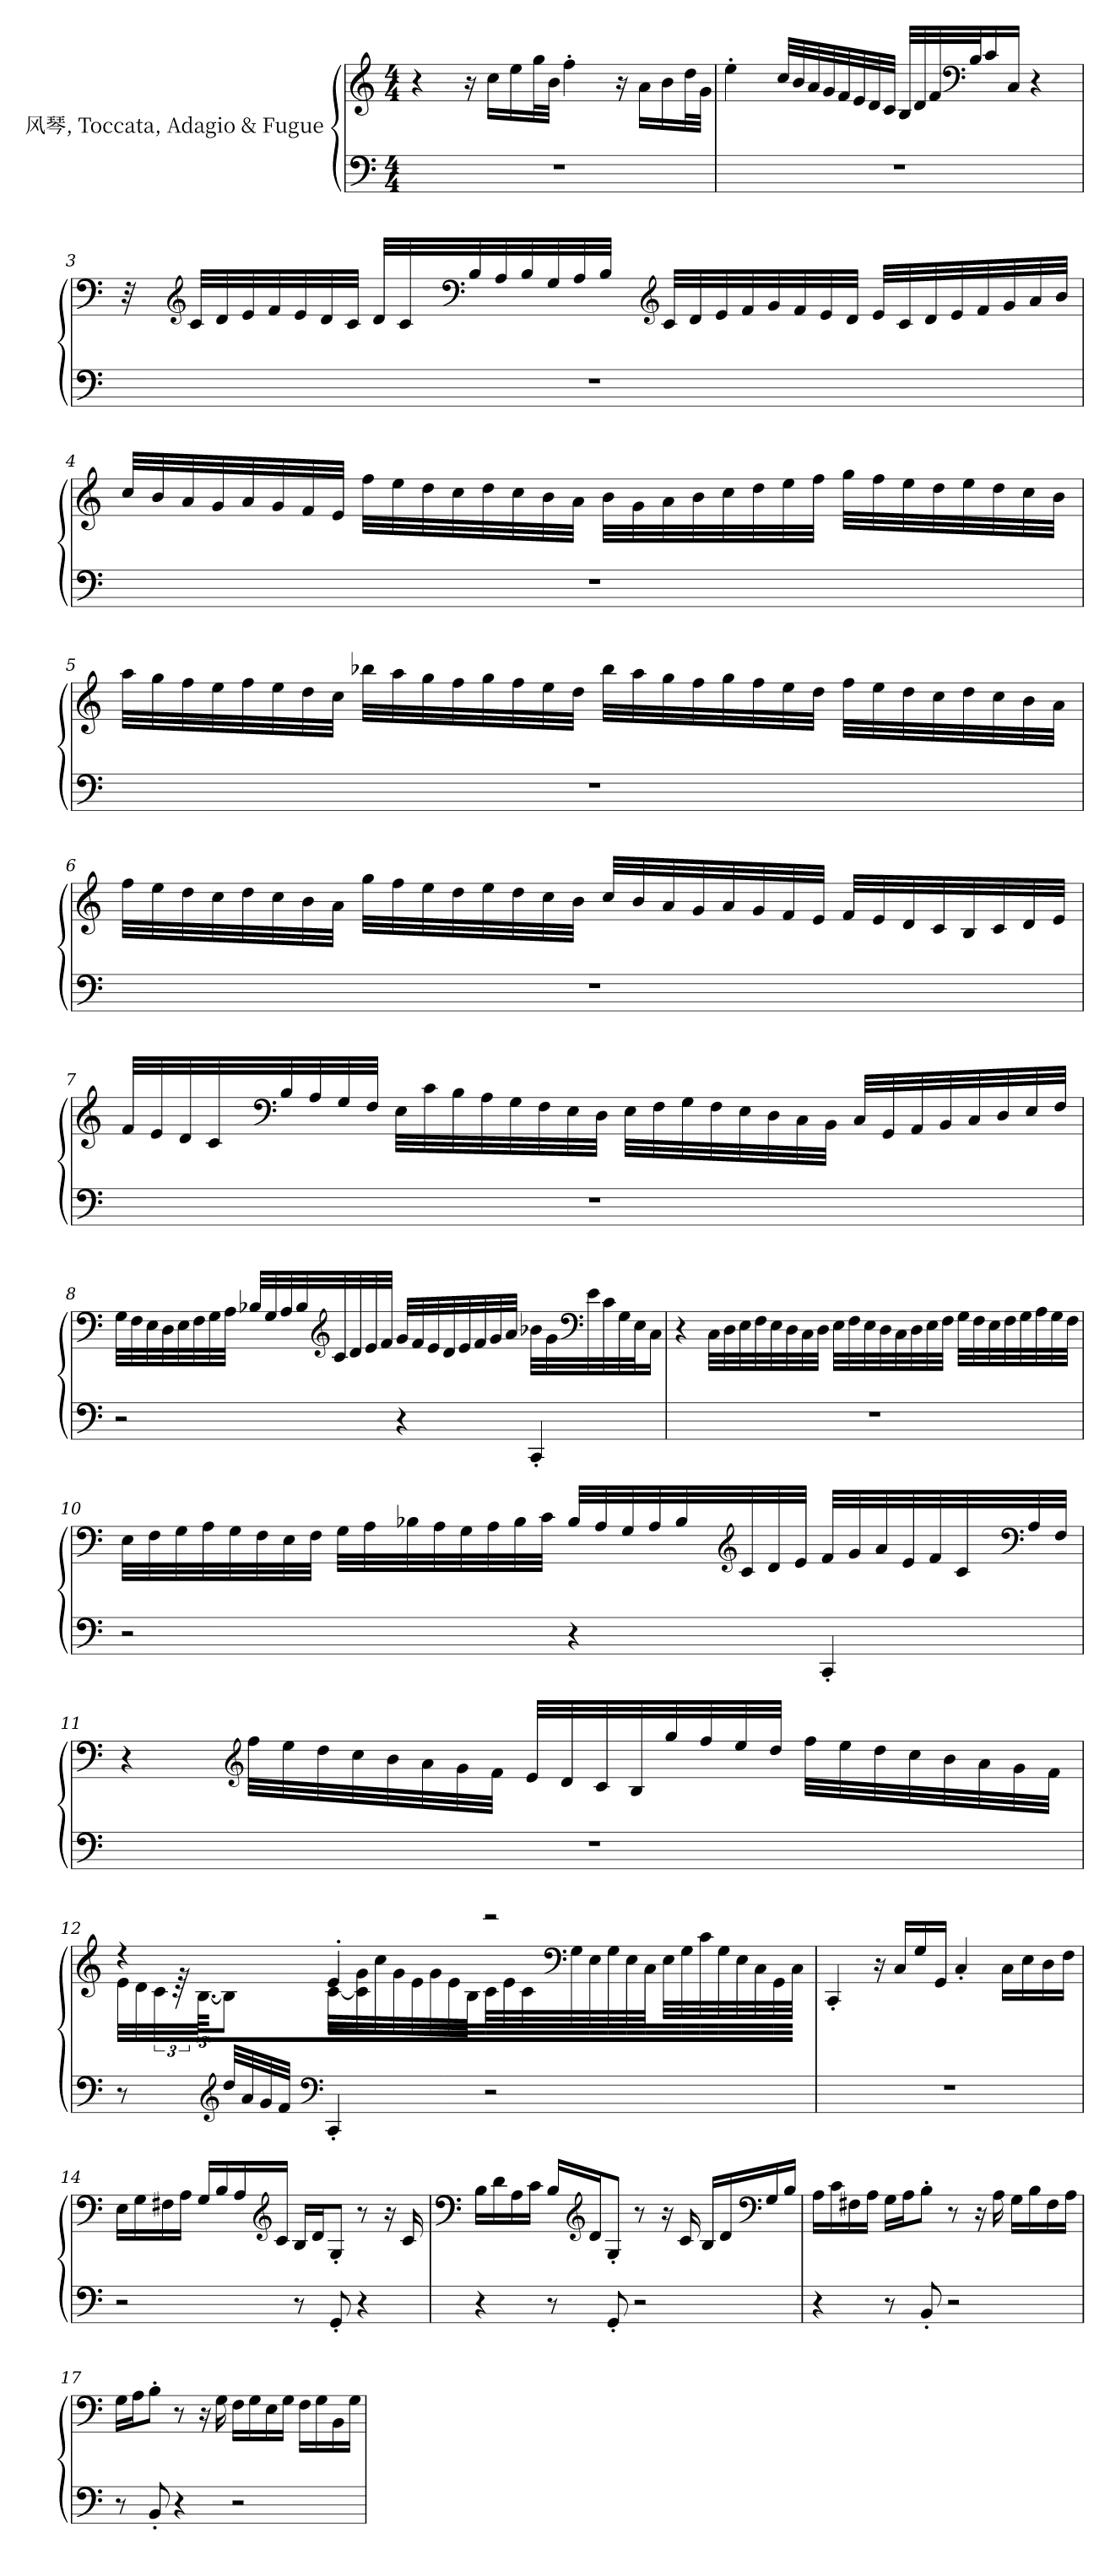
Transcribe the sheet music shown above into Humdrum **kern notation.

**kern	**kern
*part1	*part1
*staff2	*staff1
*I"风琴, Toccata, Adagio &amp; Fugue	*
*clefF4	*clefG2
*k[]	*k[]
*M4/4	*M4/4
*MM50	*MM50
=1	=1
1r	4r
.	16r
.	16cc\LL
.	16ee\
.	32gg\L
.	32b\JJJ
.	4ff'\
.	16r
.	16a\LL
.	16b\
.	32dd\L
.	32g\JJJ
=2	=2
1r	4ee'\
.	32cc/LLL
.	32b/
.	32a/
.	32g/
.	32f/
.	32e/
.	32d/
.	32c/JJJ
.	32B/LLL
.	32d/
.	32f/
*	*clefF4
.	32B/J
.	16c/
.	16C/JJ
.	4r
!!LO:LB:g=z
=3	=3
1r	32r
*	*clefG2
.	32c/LLL
.	32d/
.	32e/
.	32f/
.	32e/
.	32d/
.	32c/JJJ
.	32d/LLL
.	32c/
*	*clefF4
.	32B/
.	32A/
.	32B/
.	32G/
.	32A/
.	32B/JJJ
*	*clefG2
.	32c/LLL
.	32d/
.	32e/
.	32f/
.	32g/
.	32f/
.	32e/
.	32d/JJJ
.	32e/LLL
.	32c/
.	32d/
.	32e/
.	32f/
.	32g/
.	32a/
.	32b/JJJ
!!LO:LB:g=z
=4	=4
1r	32cc/LLL
.	32b/
.	32a/
.	32g/
.	32a/
.	32g/
.	32f/
.	32e/JJJ
.	32ff\LLL
.	32ee\
.	32dd\
.	32cc\
.	32dd\
.	32cc\
.	32b\
.	32a\JJJ
.	32b\LLL
.	32g\
.	32a\
.	32b\
.	32cc\
.	32dd\
.	32ee\
.	32ff\JJJ
.	32gg\LLL
.	32ff\
.	32ee\
.	32dd\
.	32ee\
.	32dd\
.	32cc\
.	32b\JJJ
!!LO:LB:g=z
=5	=5
1r	32aa\LLL
.	32gg\
.	32ff\
.	32ee\
.	32ff\
.	32ee\
.	32dd\
.	32cc\JJJ
.	32bb-X\LLL
.	32aa\
.	32gg\
.	32ff\
.	32gg\
.	32ff\
.	32ee\
.	32dd\JJJ
.	32bb-\LLL
.	32aa\
.	32gg\
.	32ff\
.	32gg\
.	32ff\
.	32ee\
.	32dd\JJJ
.	32ff\LLL
.	32ee\
.	32dd\
.	32cc\
.	32dd\
.	32cc\
.	32b\
.	32a\JJJ
!!LO:LB:g=z
=6	=6
1r	32ff\LLL
.	32ee\
.	32dd\
.	32cc\
.	32dd\
.	32cc\
.	32b\
.	32a\JJJ
.	32gg\LLL
.	32ff\
.	32ee\
.	32dd\
.	32ee\
.	32dd\
.	32cc\
.	32b\JJJ
.	32cc/LLL
.	32b/
.	32a/
.	32g/
.	32a/
.	32g/
.	32f/
.	32e/JJJ
.	32f/LLL
.	32e/
.	32d/
.	32c/
.	32B/
.	32c/
.	32d/
.	32e/JJJ
!!LO:LB:g=z
=7	=7
1r	32f/LLL
.	32e/
.	32d/
.	32c/
*	*clefF4
.	32B/
.	32A/
.	32G/
.	32F/JJJ
.	32E\LLL
.	32c\
.	32B\
.	32A\
.	32G\
.	32F\
.	32E\
.	32D\JJJ
.	32E\LLL
.	32F\
.	32G\
.	32F\
.	32E\
.	32D\
.	32C\
.	32BB\JJJ
.	32C/LLL
.	32GG/
.	32AA/
.	32BB/
.	32C/
.	32D/
.	32E/
.	32F/JJJ
!!LO:PB:g=z
=8	=8
2r	32G\LLL
.	32F\
.	32E\
.	32D\
.	32E\
.	32F\
.	32G\
.	32A\JJJ
.	32B-X/LLL
.	32G/
.	32A/
.	32B-/
*	*clefG2
.	32c/
.	32d/
.	32e/
.	32f/JJJ
4r	32g/LLL
.	32f/
.	32e/
.	32d/
.	32e/
.	32f/
.	32g/
.	32a/JJJ
4CC'/	32b-X\LLL
.	32g\
*	*clefF4
.	32e\
.	32c\
.	32G\
.	32E\J
.	16C\JJ
!!LO:LB:g=z
=9	=9
1r	4r
.	32C\LLL
.	32D\
.	32E\
.	32F\
.	32E\
.	32D\
.	32C\
.	32D\JJJ
.	32E\LLL
.	32F\
.	32E\
.	32D\
.	32C\
.	32D\
.	32E\
.	32F\JJJ
.	32G\LLL
.	32F\
.	32E\
.	32F\
.	32G\
.	32A\
.	32G\
.	32F\JJJ
!!LO:LB:g=z
=10	=10
2r	32E\LLL
.	32F\
.	32G\
.	32A\
.	32G\
.	32F\
.	32E\
.	32F\JJJ
.	32G\LLL
.	32A\
.	32B-X\
.	32A\
.	32G\
.	32A\
.	32B-\
.	32c\JJJ
4r	32B-/LLL
.	32A/
.	32G/
.	32A/
.	32B-/
*	*clefG2
.	32c/
.	32d/
.	32e/JJJ
4CC'/	32f/LLL
.	32g/
.	32a/
.	32e/
.	32f/
.	32c/
*	*clefF4
.	32A/
.	32F/JJJ
!!LO:LB:g=z
=11	=11
1r	4r
*	*clefG2
.	32ff\LLL
.	32ee\
.	32dd\
.	32cc\
.	32b\
.	32a\
.	32g\
.	32f\JJJ
.	32e/LLL
.	32d/
.	32c/
.	32B/
.	32gg/
.	32ff/
.	32ee/
.	32dd/JJJ
.	32ff\LLL
.	32ee\
.	32dd\
.	32cc\
.	32b\
.	32a\
.	32g\
.	32f\JJJ
!!LO:LB:g=z
=12	=12
*	*^
8r	4r	32e\LLL
.	.	32d\
.	.	48c\JJJ
.	.	96r
.	.	[48.B\KKL
*clefG2	*	*
32dd/LLL	.	8B\J]
32a/	.	.
32g/	.	.
32f/JJJ	.	.
*clefF4	*	*
4CC'/	4e'/	[32c\LLL
.	.	32c\] 32g\
.	.	32cc\
.	.	32g\
.	.	32e\
.	.	32g\
.	.	32e\
.	.	32B\JJJ
2r	2r	32c\LLL
.	.	32e\
.	.	32c\
*	*clefF4	*
.	.	32G\
.	.	32E\
.	.	32G\
.	.	32E\
.	.	32C\JJJ
.	.	32E\LLL
.	.	32G\
.	.	32c\
.	.	32G\
.	.	32E\
.	.	32C\
.	.	32GG\
.	.	32C\JJJ
*	*v	*v
=13	=13
1r	4CC'/
*	*MM60
.	16r
.	16C/LL
.	16G/
.	16GG/JJ
*	*MM48
.	4C'/
.	16C\LL
.	16E\
.	16D\
.	16F\JJ
!!LO:LB:g=z
=14	=14
2r	16E\LL
.	16G\
.	16F#X\
.	16A\JJ
*	*MM65
.	16G/LL
.	16B/
.	16A/
*	*clefG2
.	16c/JJ
8r	16B/LL
.	16d/J
8GG'/	8G'/J
*	*MM65
4r	8r
.	16r
.	16c/
=15	=15
*	*clefF4
4r	16B\LL
.	16d\
.	16A\
.	16c\JJ
8r	16B/LL
*	*clefG2
.	16d/J
8GG'/	8G'/J
*	*MM67
2r	8r
.	16r
.	16c/
.	16B/LL
.	16d/
*	*clefF4
.	16G/
.	16B/JJ
!!LO:PB:g=z
=16	=16
4r	16A\LL
.	16c\
.	16F#X\
.	16A\JJ
8r	16G\LL
.	16A\J
8BB'/	8B'\J
2r	8r
.	16r
.	16A\
.	16G\LL
.	16B\
.	16F#\
.	16A\JJ
=17	=17
8r	16G\LL
.	16A\J
8BB'/	8B'\J
4r	8r
.	16r
.	16G\
2r	16F\LL
.	16G\
.	16E\
.	16G\JJ
.	16F\LL
.	16G\
.	16BB\
.	16G\JJ
=	=
*-	*-
